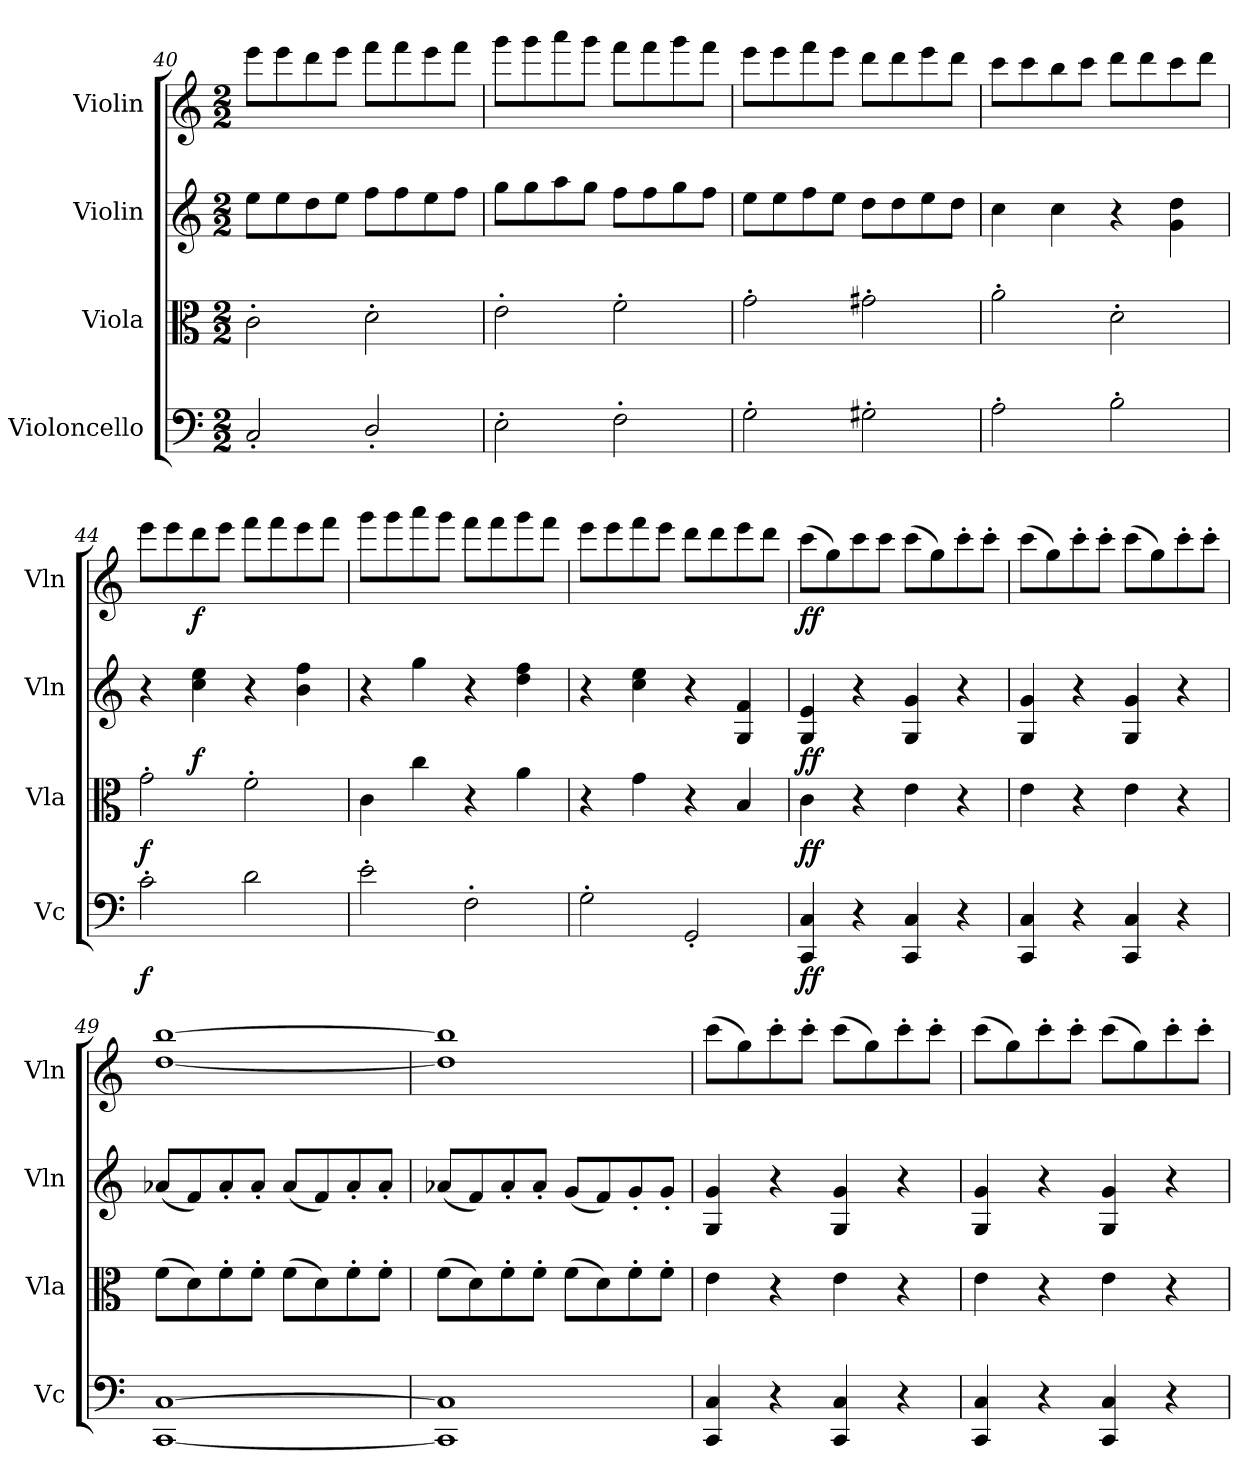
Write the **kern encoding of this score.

**kern	**dynam	**kern	**dynam	**kern	**dynam	**kern	**dynam
*part4	*part4	*part3	*part3	*part2	*part2	*part1	*part1
*staff4	*staff4	*staff3	*staff3	*staff2	*staff2	*staff1	*staff1
*I"Violoncello	*	*I"Viola	*	*I"Violin	*	*I"Violin	*
*I'Vc	*	*I'Vla	*	*I'Vln	*	*I'Vln	*
*clefF4	*	*clefC3	*	*clefG2	*	*clefG2	*
*k[]	*	*k[]	*	*k[]	*	*k[]	*
*C:	*	*C:	*	*C:	*	*C:	*
*M2/2	*	*M2/2	*	*M2/2	*	*M2/2	*
=40	=40	=40	=40	=40	=40	=40	=40
2C'/	.	2c'\	.	8ee\L	.	8eee\L	.
.	.	.	.	8ee\	.	8eee\	.
.	.	.	.	8dd\	.	8ddd\	.
.	.	.	.	8ee\J	.	8eee\J	.
2D'/	.	2d'\	.	8ff\L	.	8fff\L	.
.	.	.	.	8ff\	.	8fff\	.
.	.	.	.	8ee\	.	8eee\	.
.	.	.	.	8ff\J	.	8fff\J	.
=41	=41	=41	=41	=41	=41	=41	=41
2E'\	.	2e'\	.	8gg\L	.	8ggg\L	.
.	.	.	.	8gg\	.	8ggg\	.
.	.	.	.	8aa\	.	8aaa\	.
.	.	.	.	8gg\J	.	8ggg\J	.
2F'\	.	2f'\	.	8ff\L	.	8fff\L	.
.	.	.	.	8ff\	.	8fff\	.
.	.	.	.	8gg\	.	8ggg\	.
.	.	.	.	8ff\J	.	8fff\J	.
=42	=42	=42	=42	=42	=42	=42	=42
2G'\	.	2g'\	.	8ee\L	.	8eee\L	.
.	.	.	.	8ee\	.	8eee\	.
.	.	.	.	8ff\	.	8fff\	.
.	.	.	.	8ee\J	.	8eee\J	.
2G#X'\	.	2g#X'\	.	8dd\L	.	8ddd\L	.
.	.	.	.	8dd\	.	8ddd\	.
.	.	.	.	8ee\	.	8eee\	.
.	.	.	.	8dd\J	.	8ddd\J	.
=43	=43	=43	=43	=43	=43	=43	=43
2A'\	.	2a'\	.	4cc\	.	8ccc\L	.
.	.	.	.	.	.	8ccc\	.
.	.	.	.	4cc\	.	8bb\	.
.	.	.	.	.	.	8ccc\J	.
2B'\	.	2d'\	.	4r	.	8ddd\L	.
.	.	.	.	.	.	8ddd\	.
.	.	.	.	4g\ 4dd\	.	8ccc\	.
.	.	.	.	.	.	8ddd\J	.
=44	=44	=44	=44	=44	=44	=44	=44
2c'\	f	2g'\	f	4r	.	8eee\L	.
.	.	.	.	.	.	8eee\	.
.	.	.	.	4cc\ 4ee\	f	8ddd\	f
.	.	.	.	.	.	8eee\J	.
2d\	.	2f'\	.	4r	.	8fff\L	.
.	.	.	.	.	.	8fff\	.
.	.	.	.	4b\ 4ff\	.	8eee\	.
.	.	.	.	.	.	8fff\J	.
=45	=45	=45	=45	=45	=45	=45	=45
2e'\	.	4c\	.	4r	.	8ggg\L	.
.	.	.	.	.	.	8ggg\	.
.	.	4cc\	.	4gg\	.	8aaa\	.
.	.	.	.	.	.	8ggg\J	.
2F'\	.	4r	.	4r	.	8fff\L	.
.	.	.	.	.	.	8fff\	.
.	.	4a\	.	4dd\ 4ff\	.	8ggg\	.
.	.	.	.	.	.	8fff\J	.
=46	=46	=46	=46	=46	=46	=46	=46
2G'\	.	4r	.	4r	.	8eee\L	.
.	.	.	.	.	.	8eee\	.
.	.	4g\	.	4cc\ 4ee\	.	8fff\	.
.	.	.	.	.	.	8eee\J	.
2GG'/	.	4r	.	4r	.	8ddd\L	.
.	.	.	.	.	.	8ddd\	.
.	.	4B/	.	4G/ 4f/	.	8eee\	.
.	.	.	.	.	.	8ddd\J	.
=47	=47	=47	=47	=47	=47	=47	=47
4CC/ 4C/	ff	4c\	ff	4G/ 4e/	ff	(8ccc\L	ff
.	.	.	.	.	.	8gg\)	.
4r	.	4r	.	4r	.	8ccc\	.
.	.	.	.	.	.	8ccc\J	.
4CC/ 4C/	.	4e\	.	4G/ 4g/	.	(8ccc\L	.
.	.	.	.	.	.	8gg\)	.
4r	.	4r	.	4r	.	8ccc'\	.
.	.	.	.	.	.	8ccc'\J	.
=48	=48	=48	=48	=48	=48	=48	=48
4CC/ 4C/	.	4e\	.	4G/ 4g/	.	(8ccc\L	.
.	.	.	.	.	.	8gg\)	.
4r	.	4r	.	4r	.	8ccc'\	.
.	.	.	.	.	.	8ccc'\J	.
4CC/ 4C/	.	4e\	.	4G/ 4g/	.	(8ccc\L	.
.	.	.	.	.	.	8gg\)	.
4r	.	4r	.	4r	.	8ccc'\	.
.	.	.	.	.	.	8ccc'\J	.
=49	=49	=49	=49	=49	=49	=49	=49
[1CC [1C	.	(8f\L	.	(8a-X/L	.	[1dd [1bb	.
.	.	8d\)	.	8f/)	.	.	.
.	.	8f'\	.	8a-'/	.	.	.
.	.	8f'\J	.	8a-'/J	.	.	.
.	.	(8f\L	.	(8a-/L	.	.	.
.	.	8d\)	.	8f/)	.	.	.
.	.	8f'\	.	8a-'/	.	.	.
.	.	8f'\J	.	8a-'/J	.	.	.
=50	=50	=50	=50	=50	=50	=50	=50
1CC] 1C]	.	(8f\L	.	(8a-X/L	.	1dd] 1bb]	.
.	.	8d\)	.	8f/)	.	.	.
.	.	8f'\	.	8a-'/	.	.	.
.	.	8f'\J	.	8a-'/J	.	.	.
.	.	(8f\L	.	(8g/L	.	.	.
.	.	8d\)	.	8f/)	.	.	.
.	.	8f'\	.	8g'/	.	.	.
.	.	8f'\J	.	8g'/J	.	.	.
=51	=51	=51	=51	=51	=51	=51	=51
4CC/ 4C/	.	4e\	.	4G/ 4g/	.	(8ccc\L	.
.	.	.	.	.	.	8gg\)	.
4r	.	4r	.	4r	.	8ccc'\	.
.	.	.	.	.	.	8ccc'\J	.
4CC/ 4C/	.	4e\	.	4G/ 4g/	.	(8ccc\L	.
.	.	.	.	.	.	8gg\)	.
4r	.	4r	.	4r	.	8ccc'\	.
.	.	.	.	.	.	8ccc'\J	.
=52	=52	=52	=52	=52	=52	=52	=52
4CC/ 4C/	.	4e\	.	4G/ 4g/	.	(8ccc\L	.
.	.	.	.	.	.	8gg\)	.
4r	.	4r	.	4r	.	8ccc'\	.
.	.	.	.	.	.	8ccc'\J	.
4CC/ 4C/	.	4e\	.	4G/ 4g/	.	(8ccc\L	.
.	.	.	.	.	.	8gg\)	.
4r	.	4r	.	4r	.	8ccc'\	.
.	.	.	.	.	.	8ccc'\J	.
=	=	=	=	=	=	=	=
*-	*-	*-	*-	*-	*-	*-	*-
